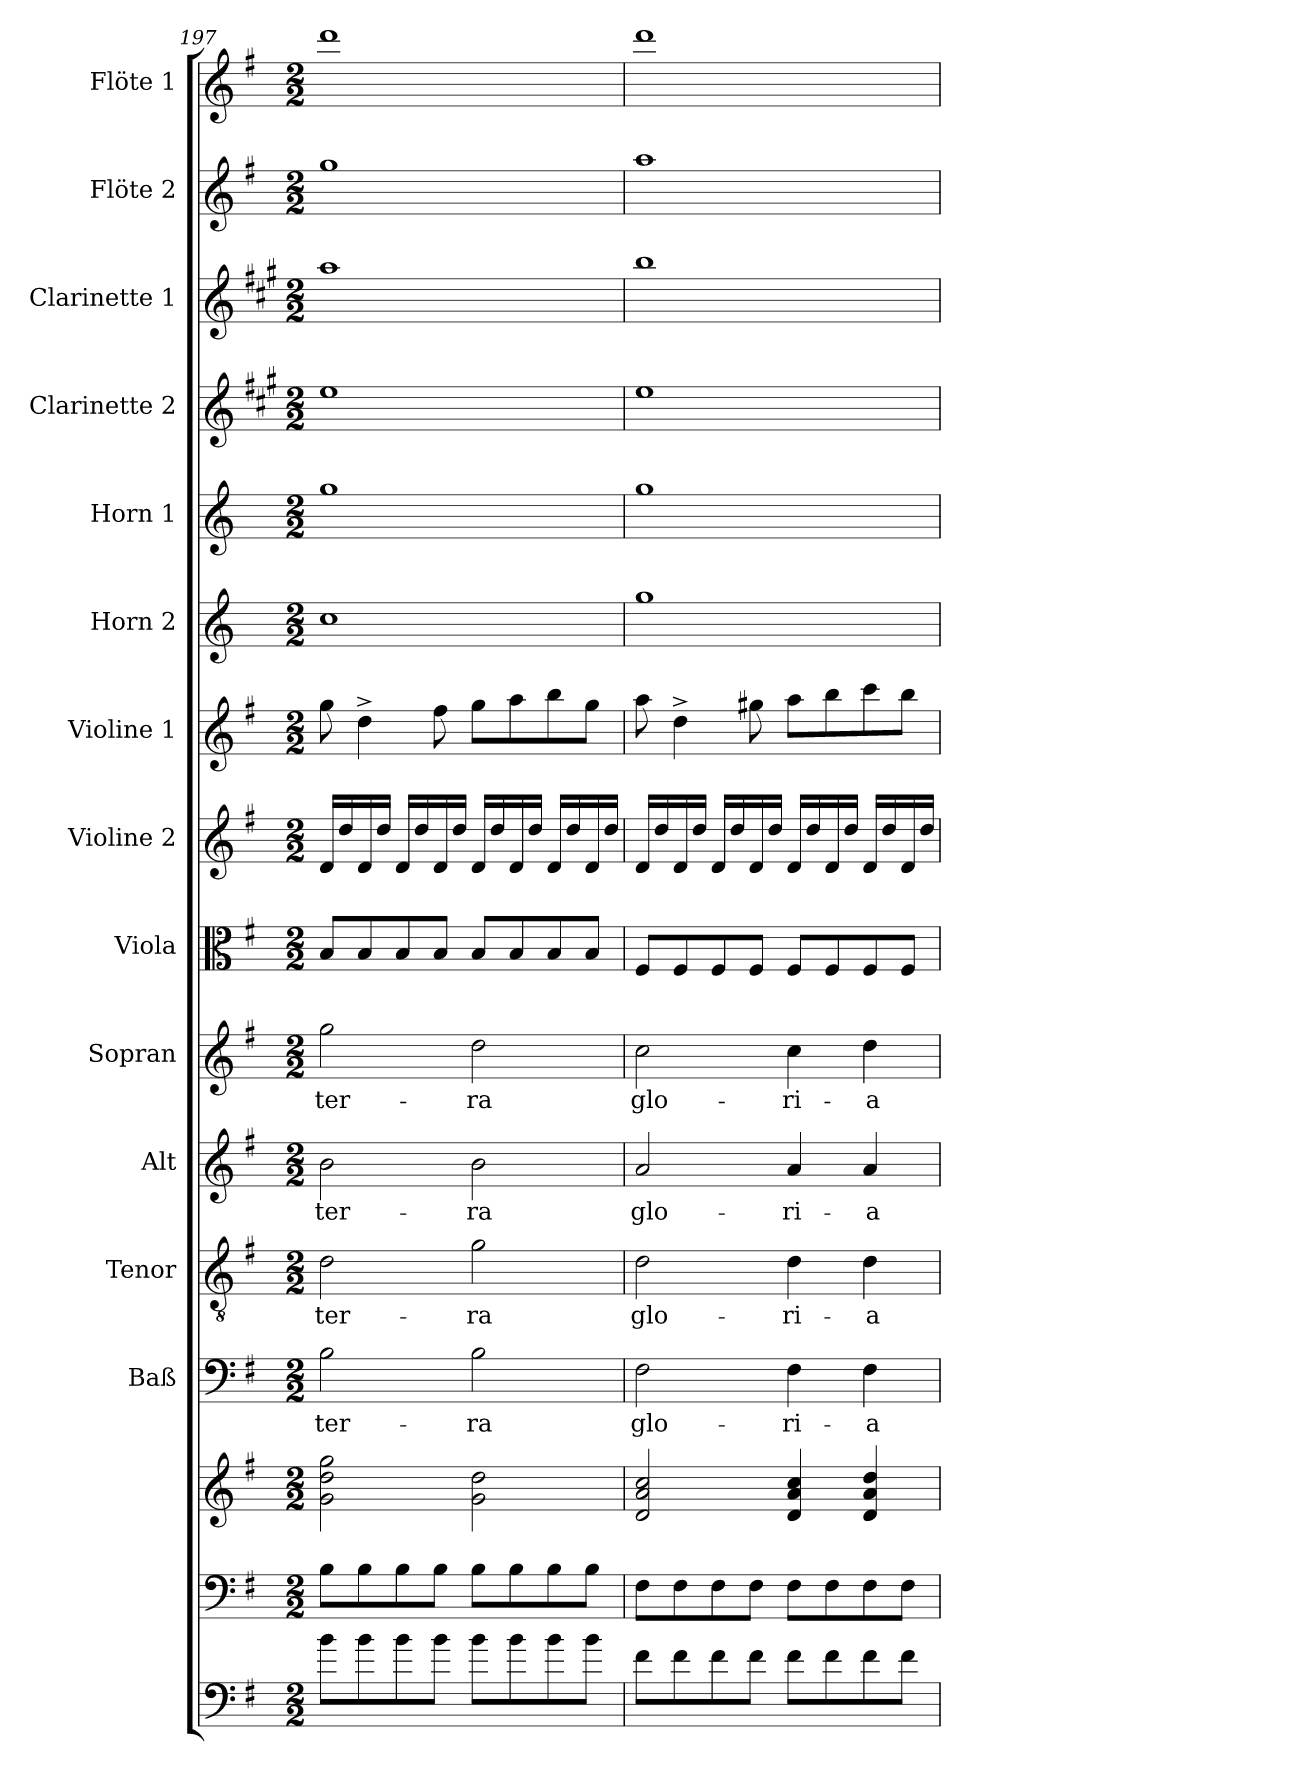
**kern	**kern	**kern	**kern	**text	**kern	**text	**kern	**text	**kern	**text	**kern	**kern	**kern	**kern	**kern	**kern	**kern	**kern	**kern
*part15	*part14	*part14	*part13	*part13	*part12	*part12	*part11	*part11	*part10	*part10	*part9	*part8	*part7	*part6	*part5	*part4	*part3	*part2	*part1
*staff16	*staff15	*staff14	*staff13	*staff13	*staff12	*staff12	*staff11	*staff11	*staff10	*staff10	*staff9	*staff8	*staff7	*staff6	*staff5	*staff4	*staff3	*staff2	*staff1
*	*	*	*I"Baß	*	*I"Tenor	*	*I"Alt	*	*I"Sopran	*	*I"Viola	*I"Violine 2	*I"Violine 1	*I"Horn 2	*I"Horn 1	*I"Clarinette 2	*I"Clarinette 1	*I"Flöte 2	*I"Flöte 1
*	*	*	*I'Baß	*	*I'Ten	*	*I'Alt	*	*I'Sop	*	*I'Vla.	*I'Vln. 2	*I'Vln. 1	*I'Hrn. 2	*I'Hrn. 1	*I'Cl. 2	*I'Cl. 1	*I'Fl. 2	*I'Fl. 1
*clefF4	*clefF4	*clefG2	*clefF4	*	*clefGv2	*	*clefG2	*	*clefG2	*	*clefC3	*clefG2	*clefG2	*clefG2	*clefG2	*clefG2	*clefG2	*clefG2	*clefG2
*ITrd7c12	*	*	*	*	*	*	*	*	*	*	*	*	*	*ITrd3c5	*ITrd3c5	*ITrd1c2	*ITrd1c2	*	*
*k[f#]	*k[f#]	*k[f#]	*k[f#]	*	*k[f#]	*	*k[f#]	*	*k[f#]	*	*k[f#]	*k[f#]	*k[f#]	*k[f#]	*k[f#]	*k[f#]	*k[f#]	*k[f#]	*k[f#]
*G:	*G:	*G:	*G:	*	*G:	*	*G:	*	*G:	*	*G:	*G:	*G:	*G:	*G:	*G:	*G:	*G:	*G:
*M2/2	*M2/2	*M2/2	*M2/2	*	*M2/2	*	*M2/2	*	*M2/2	*	*M2/2	*M2/2	*M2/2	*M2/2	*M2/2	*M2/2	*M2/2	*M2/2	*M2/2
=197	=197	=197	=197	=197	=197	=197	=197	=197	=197	=197	=197	=197	=197	=197	=197	=197	=197	=197	=197
!	!	!	!	!LO:LY:b	!	!LO:LY:b	!	!LO:LY:b	!	!LO:LY:b	!	!	!	!	!	!	!	!	!
8B\L	8B\L	2g\ 2dd\ 2gg\	2B\	ter-	2d\	ter-	2b\	ter-	2gg\	ter-	8B/L	16d/LL	8gg\	1g	1dd	1dd	1gg	1gg	1ddd
.	.	.	.	.	.	.	.	.	.	.	.	16dd/	.	.	.	.	.	.	.
8B\	8B\	.	.	.	.	.	.	.	.	.	8B/	16d/	4dd^>\	.	.	.	.	.	.
.	.	.	.	.	.	.	.	.	.	.	.	16dd/JJ	.	.	.	.	.	.	.
8B\	8B\	.	.	.	.	.	.	.	.	.	8B/	16d/LL	.	.	.	.	.	.	.
.	.	.	.	.	.	.	.	.	.	.	.	16dd/	.	.	.	.	.	.	.
8B\J	8B\J	.	.	.	.	.	.	.	.	.	8B/J	16d/	8ff#\	.	.	.	.	.	.
.	.	.	.	.	.	.	.	.	.	.	.	16dd/JJ	.	.	.	.	.	.	.
!	!	!	!	!LO:LY:b	!	!LO:LY:b	!	!LO:LY:b	!	!LO:LY:b	!	!	!	!	!	!	!	!	!
8B\L	8B\L	2g\ 2dd\	2B\	-ra	2g\	-ra	2b\	-ra	2dd\	-ra	8B/L	16d/LL	8gg\L	.	.	.	.	.	.
.	.	.	.	.	.	.	.	.	.	.	.	16dd/	.	.	.	.	.	.	.
8B\	8B\	.	.	.	.	.	.	.	.	.	8B/	16d/	8aa\	.	.	.	.	.	.
.	.	.	.	.	.	.	.	.	.	.	.	16dd/JJ	.	.	.	.	.	.	.
8B\	8B\	.	.	.	.	.	.	.	.	.	8B/	16d/LL	8bb\	.	.	.	.	.	.
.	.	.	.	.	.	.	.	.	.	.	.	16dd/	.	.	.	.	.	.	.
8B\J	8B\J	.	.	.	.	.	.	.	.	.	8B/J	16d/	8gg\J	.	.	.	.	.	.
.	.	.	.	.	.	.	.	.	.	.	.	16dd/JJ	.	.	.	.	.	.	.
!!LO:PB:g=z
=198	=198	=198	=198	=198	=198	=198	=198	=198	=198	=198	=198	=198	=198	=198	=198	=198	=198	=198	=198
!	!	!	!	!LO:LY:b	!	!LO:LY:b	!	!LO:LY:b	!	!LO:LY:b	!	!	!	!	!	!	!	!	!
8F#\L	8F#\L	2d/ 2a/ 2cc/	2F#\	glo-	2d\	glo-	2a/	glo-	2cc\	glo-	8F#/L	16d/LL	8aa\	1dd	1dd	1dd	1aa	1aa	1ddd
.	.	.	.	.	.	.	.	.	.	.	.	16dd/	.	.	.	.	.	.	.
8F#\	8F#\	.	.	.	.	.	.	.	.	.	8F#/	16d/	4dd^>\	.	.	.	.	.	.
.	.	.	.	.	.	.	.	.	.	.	.	16dd/JJ	.	.	.	.	.	.	.
8F#\	8F#\	.	.	.	.	.	.	.	.	.	8F#/	16d/LL	.	.	.	.	.	.	.
.	.	.	.	.	.	.	.	.	.	.	.	16dd/	.	.	.	.	.	.	.
8F#\J	8F#\J	.	.	.	.	.	.	.	.	.	8F#/J	16d/	8gg#X\	.	.	.	.	.	.
.	.	.	.	.	.	.	.	.	.	.	.	16dd/JJ	.	.	.	.	.	.	.
!	!	!	!	!LO:LY:b	!	!LO:LY:b	!	!LO:LY:b	!	!LO:LY:b	!	!	!	!	!	!	!	!	!
8F#\L	8F#\L	4d/ 4a/ 4cc/	4F#\	-ri-	4d\	-ri-	4a/	-ri-	4cc\	-ri-	8F#/L	16d/LL	8aa\L	.	.	.	.	.	.
.	.	.	.	.	.	.	.	.	.	.	.	16dd/	.	.	.	.	.	.	.
8F#\	8F#\	.	.	.	.	.	.	.	.	.	8F#/	16d/	8bb\	.	.	.	.	.	.
.	.	.	.	.	.	.	.	.	.	.	.	16dd/JJ	.	.	.	.	.	.	.
!	!	!	!	!LO:LY:b	!	!LO:LY:b	!	!LO:LY:b	!	!LO:LY:b	!	!	!	!	!	!	!	!	!
8F#\	8F#\	4d/ 4a/ 4dd/	4F#\	-a	4d\	-a	4a/	-a	4dd\	-a	8F#/	16d/LL	8ccc\	.	.	.	.	.	.
.	.	.	.	.	.	.	.	.	.	.	.	16dd/	.	.	.	.	.	.	.
8F#\J	8F#\J	.	.	.	.	.	.	.	.	.	8F#/J	16d/	8bb\J	.	.	.	.	.	.
.	.	.	.	.	.	.	.	.	.	.	.	16dd/JJ	.	.	.	.	.	.	.
=	=	=	=	=	=	=	=	=	=	=	=	=	=	=	=	=	=	=	=
*-	*-	*-	*-	*-	*-	*-	*-	*-	*-	*-	*-	*-	*-	*-	*-	*-	*-	*-	*-
